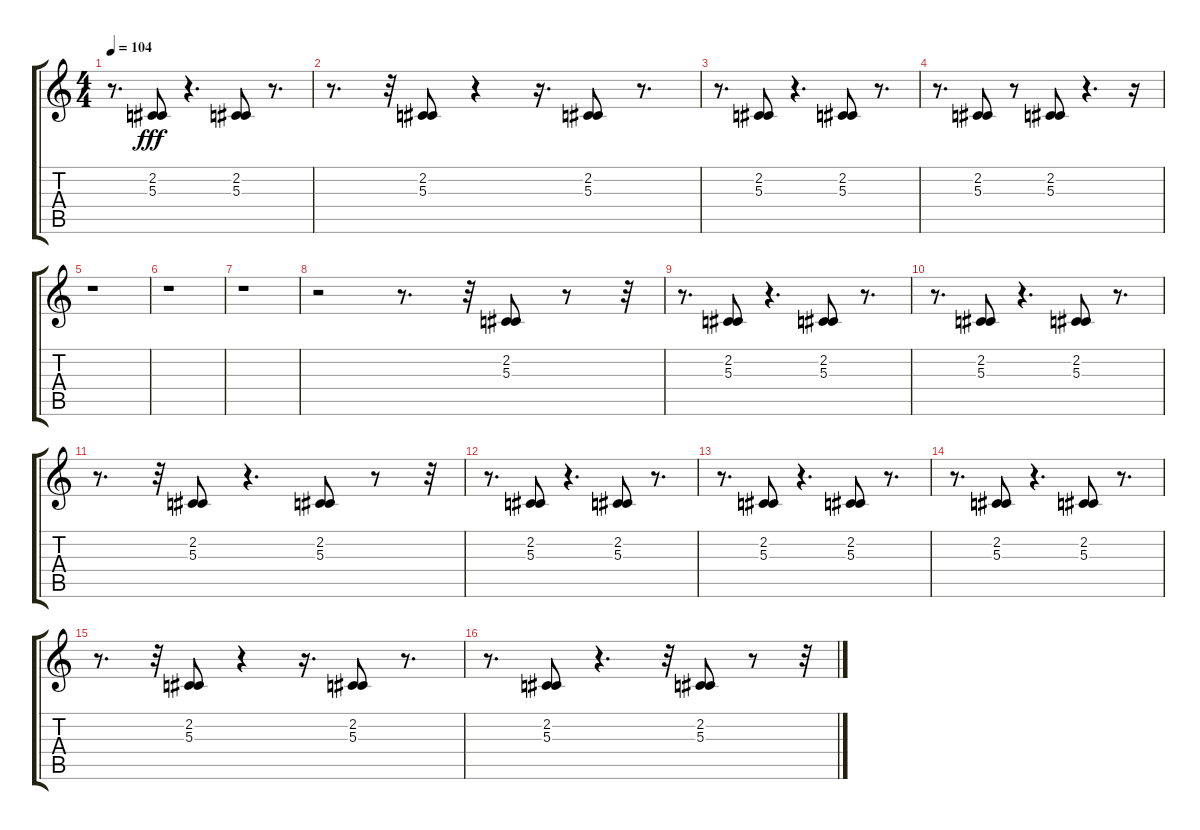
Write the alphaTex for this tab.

\track "" {instrument applause}
\staff {score tabs}
\tuning (E4 B3 G3 D3 A2 E2) {hide}
\ts (4 4)
\tempo 104
\clef g2
\ks c
r.8{d dy fff} (2.2 5.3).8 r.4{d} (2.2 5.3).8 r.8{d} |
r.8{d} r.32 (2.2 5.3).8 r.4 r.16{d} (2.2 5.3).8 r.8{d} |
r.8{d} (2.2 5.3).8 r.4{d} (2.2 5.3).8 r.8{d} |
r.8{d} (2.2 5.3).8 r.8 (2.2 5.3).8 r.4{d} r.16 |
r.1 |
r.1 |
r.1 |
r.2 r.8{d} r.32 (2.2 5.3).8 r.8 r.32 |
r.8{d} (2.2 5.3).8 r.4{d} (2.2 5.3).8 r.8{d} |
r.8{d} (2.2 5.3).8 r.4{d} (2.2 5.3).8 r.8{d} |
r.8{d} r.32 (2.2 5.3).8 r.4{d} (2.2 5.3).8 r.8 r.32 |
r.8{d} (2.2 5.3).8 r.4{d} (2.2 5.3).8 r.8{d} |
r.8{d} (2.2 5.3).8 r.4{d} (2.2 5.3).8 r.8{d} |
r.8{d} (2.2 5.3).8 r.4{d} (2.2 5.3).8 r.8{d} |
r.8{d} r.32 (2.2 5.3).8 r.4 r.16{d} (2.2 5.3).8 r.8{d} |
r.8{d} (2.2 5.3).8 r.4{d} r.32 (2.2 5.3).8 r.8 r.32
